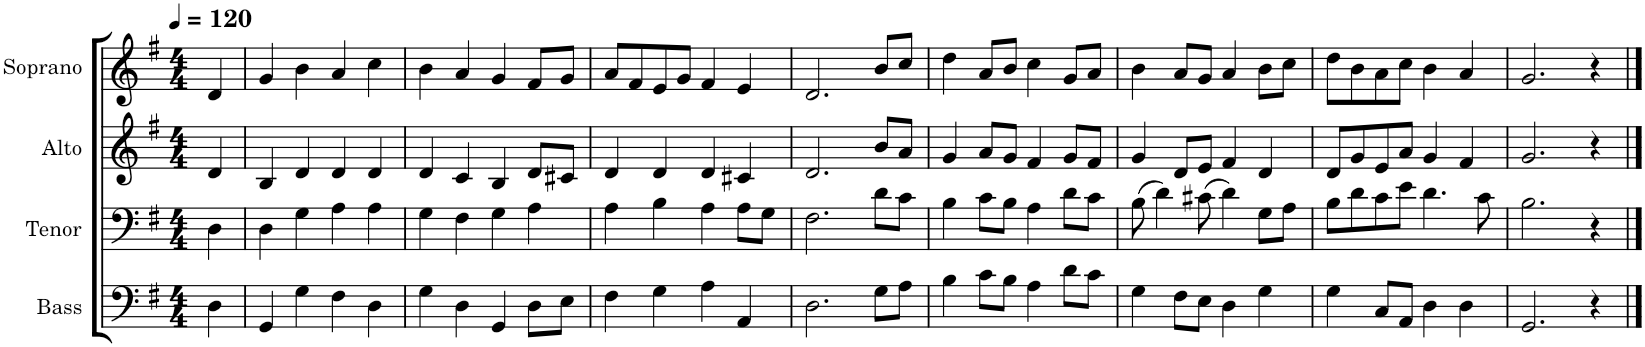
**kern	**kern	**kern	**kern
*part4	*part3	*part2	*part1
*staff4	*staff3	*staff2	*staff1
*I"Bass	*I"Tenor	*I"Alto	*I"Soprano
*I'B.	*I'T.	*I'A.	*I'S.
*clefF4	*clefF4	*clefG2	*clefG2
*k[f#]	*k[f#]	*k[f#]	*k[f#]
*M4/4	*M4/4	*M4/4	*M4/4
*MM120	*MM120	*MM120	*MM120
=	=	=	=
4D\	4D\	4d/	4d/
=1	=1	=1	=1
4GG/	4D\	4B/	4g/
4G\	4G\	4d/	4b\
4F#\	4A\	4d/	4a/
4D\	4A\	4d/	4cc\
=2	=2	=2	=2
4G\	4G\	4d/	4b\
4D\	4F#\	4c/	4a/
4GG/	4G\	4B/	4g/
8D\L	4A\	8d/L	8f#/L
8E\J	.	8c#X/J	8g/J
=3	=3	=3	=3
4F#\	4A\	4d/	8a/L
.	.	.	8f#/
4G\	4B\	4d/	8e/
.	.	.	8g/J
4A\	4A\	4d/	4f#/
4AA/	8A\L	4c#X/	4e/
.	8G\J	.	.
=4	=4	=4	=4
2.D\	2.F#\	2.d/	2.d/
8G\L	8d\L	8b/L	8b/L
8A\J	8c\J	8a/J	8cc/J
=5	=5	=5	=5
4B\	4B\	4g/	4dd\
8c\L	8c\L	8a/L	8a/L
8B\J	8B\J	8g/J	8b/J
4A\	4A\	4f#/	4cc\
8d\L	8d\L	8g/L	8g/L
8c\J	8c\J	8f#/J	8a/J
=6	=6	=6	=6
4G\	(8B\	4g/	4b\
.	4d\)	.	.
8F#\L	.	8d/L	8a/L
8E\J	(8c#X\	8e/J	8g/J
4D\	4d\)	4f#/	4a/
4G\	8G\L	4d/	8b\L
.	8A\J	.	8cc\J
=7	=7	=7	=7
4G\	8B\L	8d/L	8dd\L
.	8d\	8g/	8b\
8C/L	8c\	8e/	8a\
8AA/J	8e\J	8a/J	8cc\J
4D\	4.d\	4g/	4b\
4D\	.	4f#/	4a/
.	8c\	.	.
=8	=8	=8	=8
2.GG/	2.B\	2.g/	2.g/
4r	4r	4r	4r
==	==	==	==
*-	*-	*-	*-
